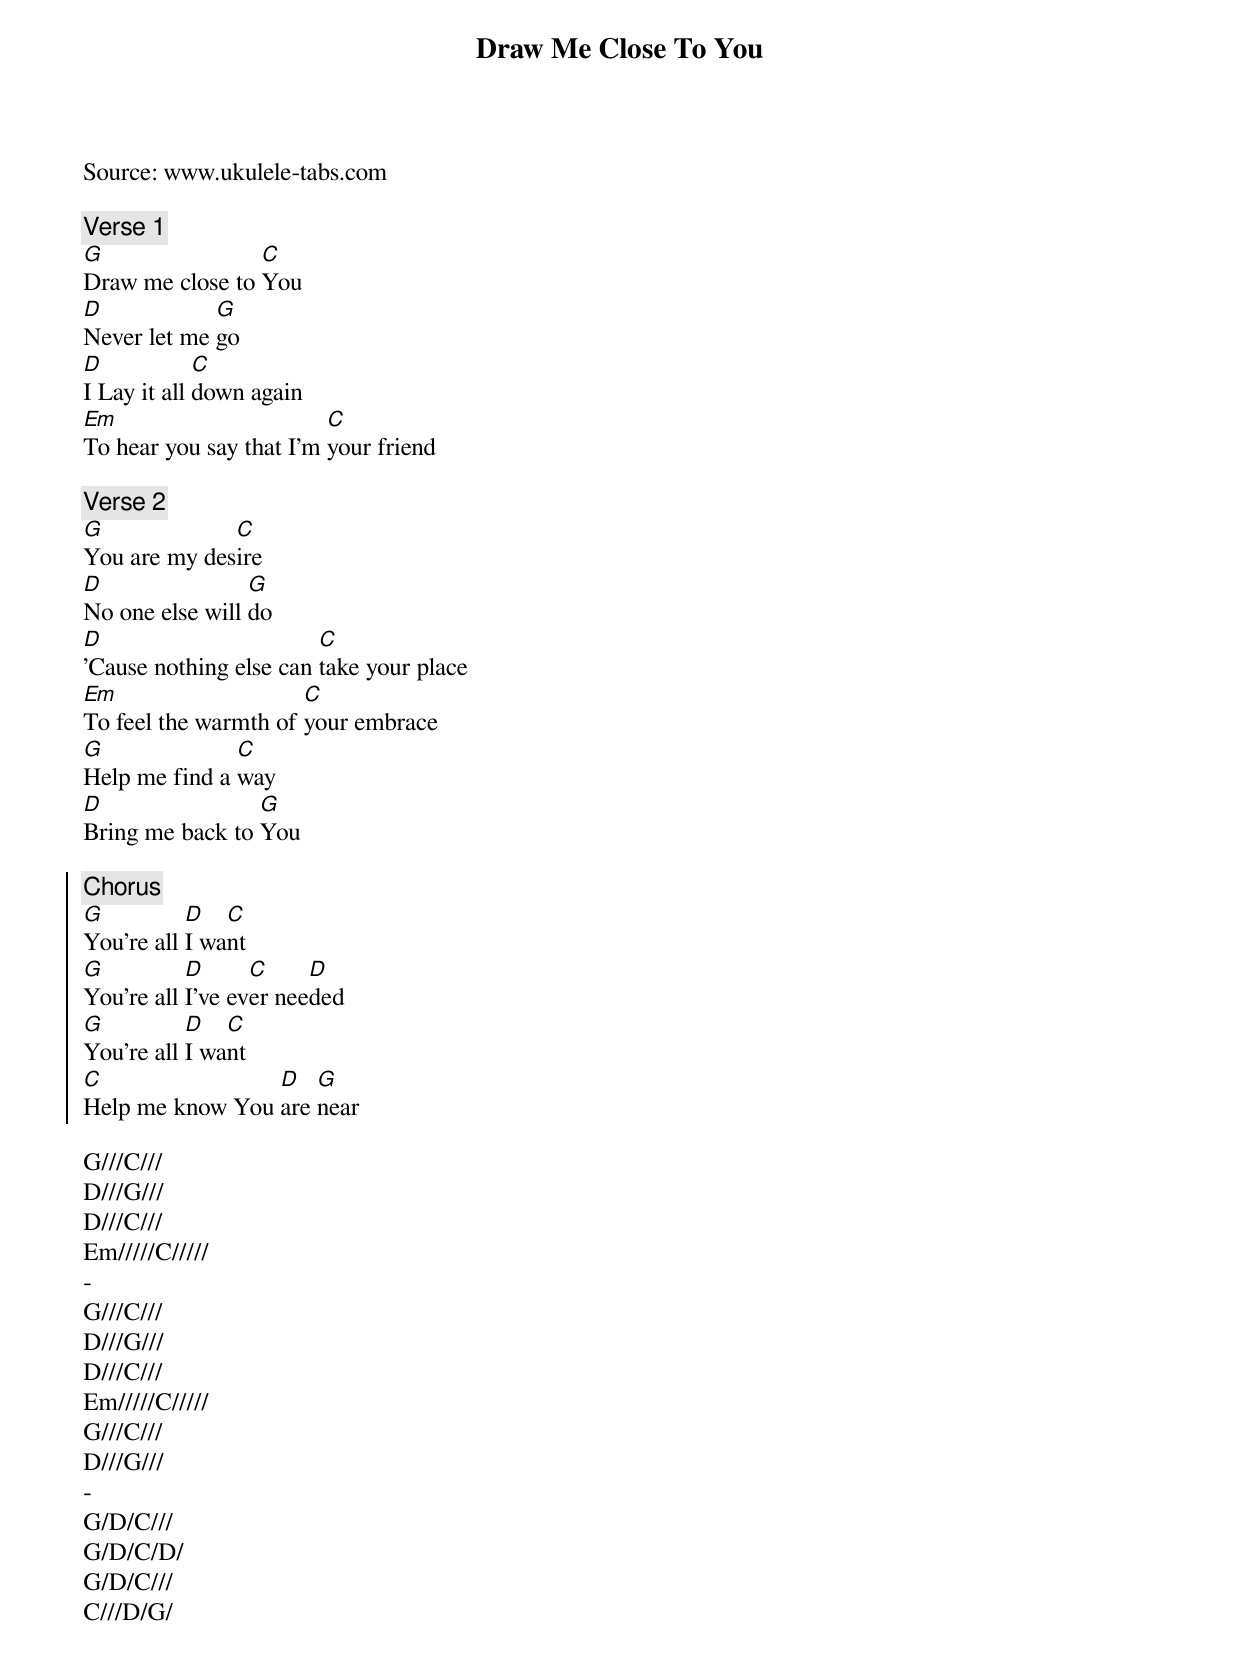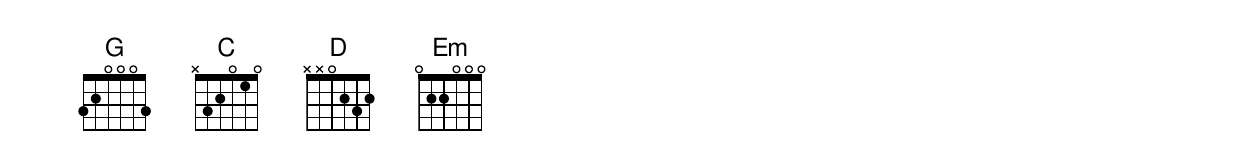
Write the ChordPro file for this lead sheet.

{title: Draw Me Close To You}
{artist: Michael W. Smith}
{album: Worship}


Source: www.ukulele-tabs.com

{comment: Verse 1}
[G]Draw me close to [C]You
[D]Never let me [G]go
[D]I Lay it all [C]down again
[Em]To hear you say that I'm [C]your friend

{comment: Verse 2}
[G]You are my des[C]ire
[D]No one else will [G]do
[D]'Cause nothing else can [C]take your place
[Em]To feel the warmth of [C]your embrace
[G]Help me find a [C]way
[D]Bring me back to [G]You

{start_of_chorus}
{comment: Chorus}
[G]You're all [D]I wa[C]nt
[G]You're all [D]I've ev[C]er nee[D]ded
[G]You're all [D]I wa[C]nt
[C]Help me know You [D]are [G]near
{end_of_chorus}

G///C///
D///G///
D///C///
Em/////C/////
-
G///C///
D///G///
D///C///
Em/////C/////
G///C///
D///G///
-
G/D/C///
G/D/C/D/
G/D/C///
C///D/G/
